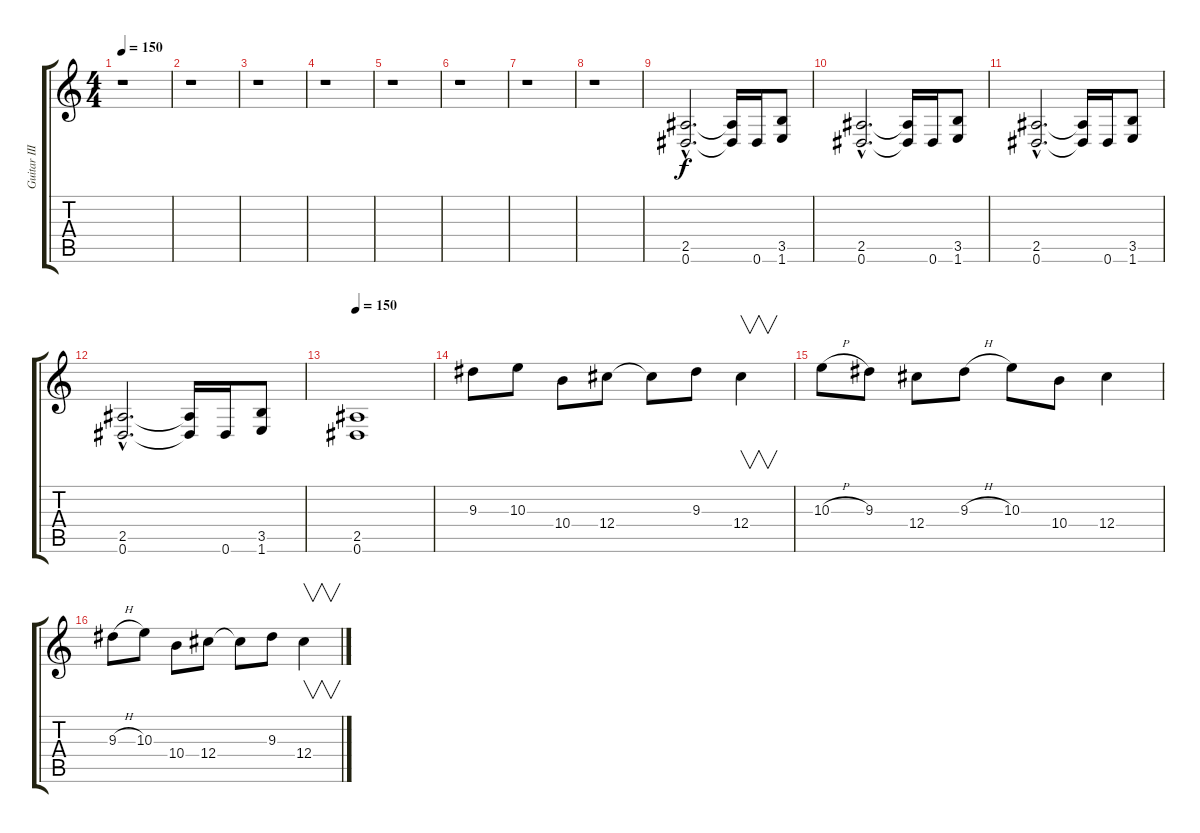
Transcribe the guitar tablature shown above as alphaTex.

\track ("Guitar III" "Guitar III") {instrument distortionguitar}
\staff {score tabs}
\tuning (Eb4 Bb3 Gb3 Db3 Ab2 Eb2) {hide}
\ts (4 4)
\tempo 150
\clef g2
\ks c
r.1{dy f} |
r.1 |
r.1 |
r.1 |
r.1 |
r.1 |
r.1 |
r.1 |
(2.5{hac} 0.6{hac}).2{d} (2.5{t} 0.6{t}).16 0.6.16 (3.5 1.6).8 |
(2.5{hac} 0.6{hac}).2{d} (2.5{t} 0.6{t}).16 0.6.16 (3.5 1.6).8 |
(2.5{hac} 0.6{hac}).2{d} (2.5{t} 0.6{t}).16 0.6.16 (3.5 1.6).8 |
(2.5{hac} 0.6{hac}).2{d} (2.5{t} 0.6{t}).16 0.6.16 (3.5 1.6).8 |
\tempo 150
(2.5 0.6).1 |
9.3.8 10.3.8 10.4.8 12.4.8 12.4{t}.8 9.3.8 12.4.4{v} |
10.3{h}.8 9.3.8 12.4.8 9.3{h}.8 10.3.8 10.4.8 12.4.4 |
9.3{h}.8 10.3.8 10.4.8 12.4.8 12.4{t}.8 9.3.8 12.4.4{v}
